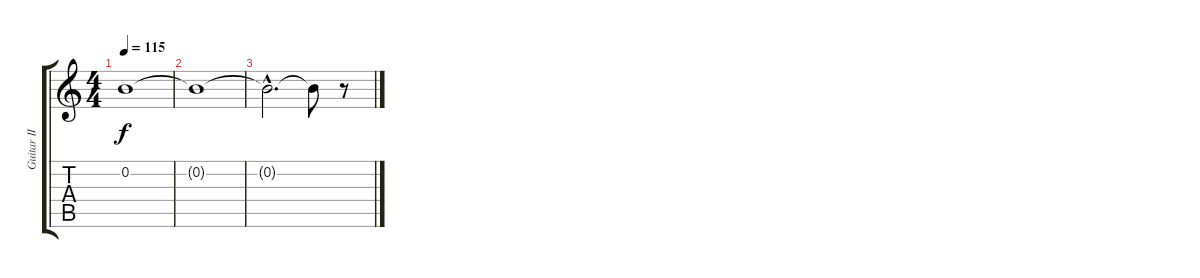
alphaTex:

\track ("Guitar II" "Guitar II") {instrument electricguitarclean}
\staff {score tabs}
\tuning (E4 B3 G3 D3 A2 E2) {hide}
\ts (4 4)
\tempo 115
\clef g2
\ks c
0.2{t}.1{dy f} |
0.2{t}.1 |
0.2{hac t}.2{d} 0.2{t}.8 r.8
